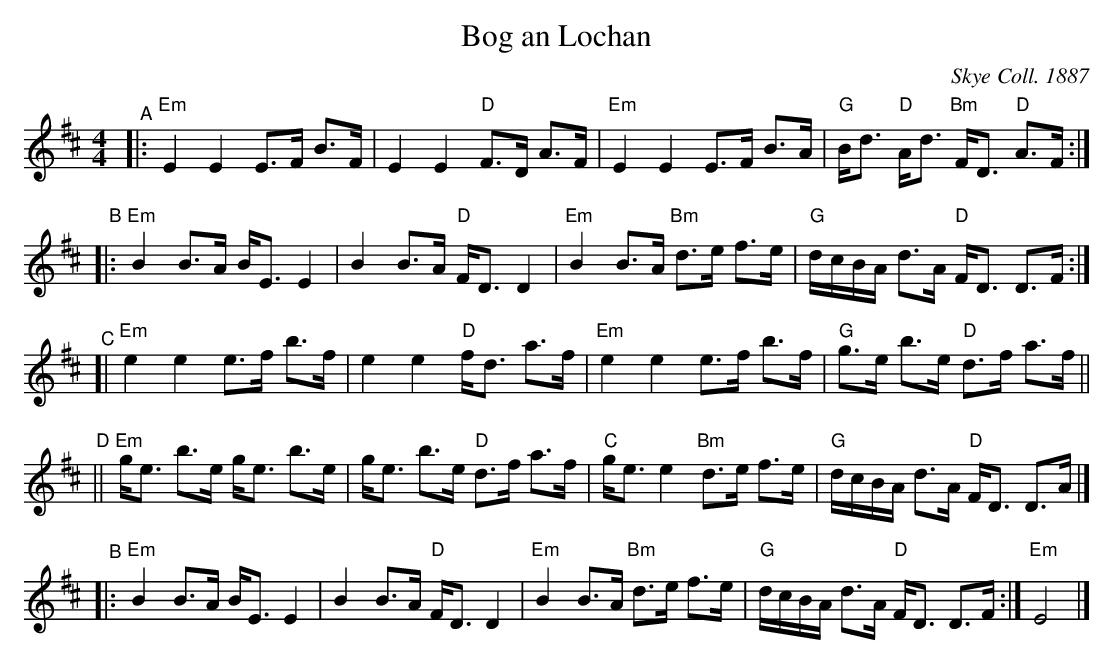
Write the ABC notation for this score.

X:1
T: Bog an Lochan
O: Skye Coll. 1887
M: 4/4
L: 1/16
K: Edor
"^A"|: "Em"E4  E4  E3F B3F | E4  E4  "D"F3D A3F | "Em"E4  E4      E3F B3A | "G"Bd3 "D"Ad3 "Bm"FD3 "D"A3F :|
"^B"|: "Em"B4  B3A BE3 E4  | B4  B3A "D"FD3 D4  | "Em"B4  B3A "Bm"d3e f3e | "G"dcBA   d3A  "D"FD3    D3F :|
"^C"[| "Em"e4  e4  e3f b3f | e4  e4  "D"fd3 a3f | "Em"e4  e4      e3f b3f | "G"g3e    b3e  "D"d3f    a3f ||
"^D"|| "Em"ge3 b3e ge3 b3e | ge3 b3e "D"d3f a3f |  "C"ge3 e4  "Bm"d3e f3e | "G"dcBA   d3A  "D"FD3    D3A |]
"^B"|: "Em"B4  B3A BE3 E4  | B4  B3A "D"FD3 D4  | "Em"B4  B3A "Bm"d3e f3e | "G"dcBA   d3A  "D"FD3    D3F :| "Em"E8 |]
